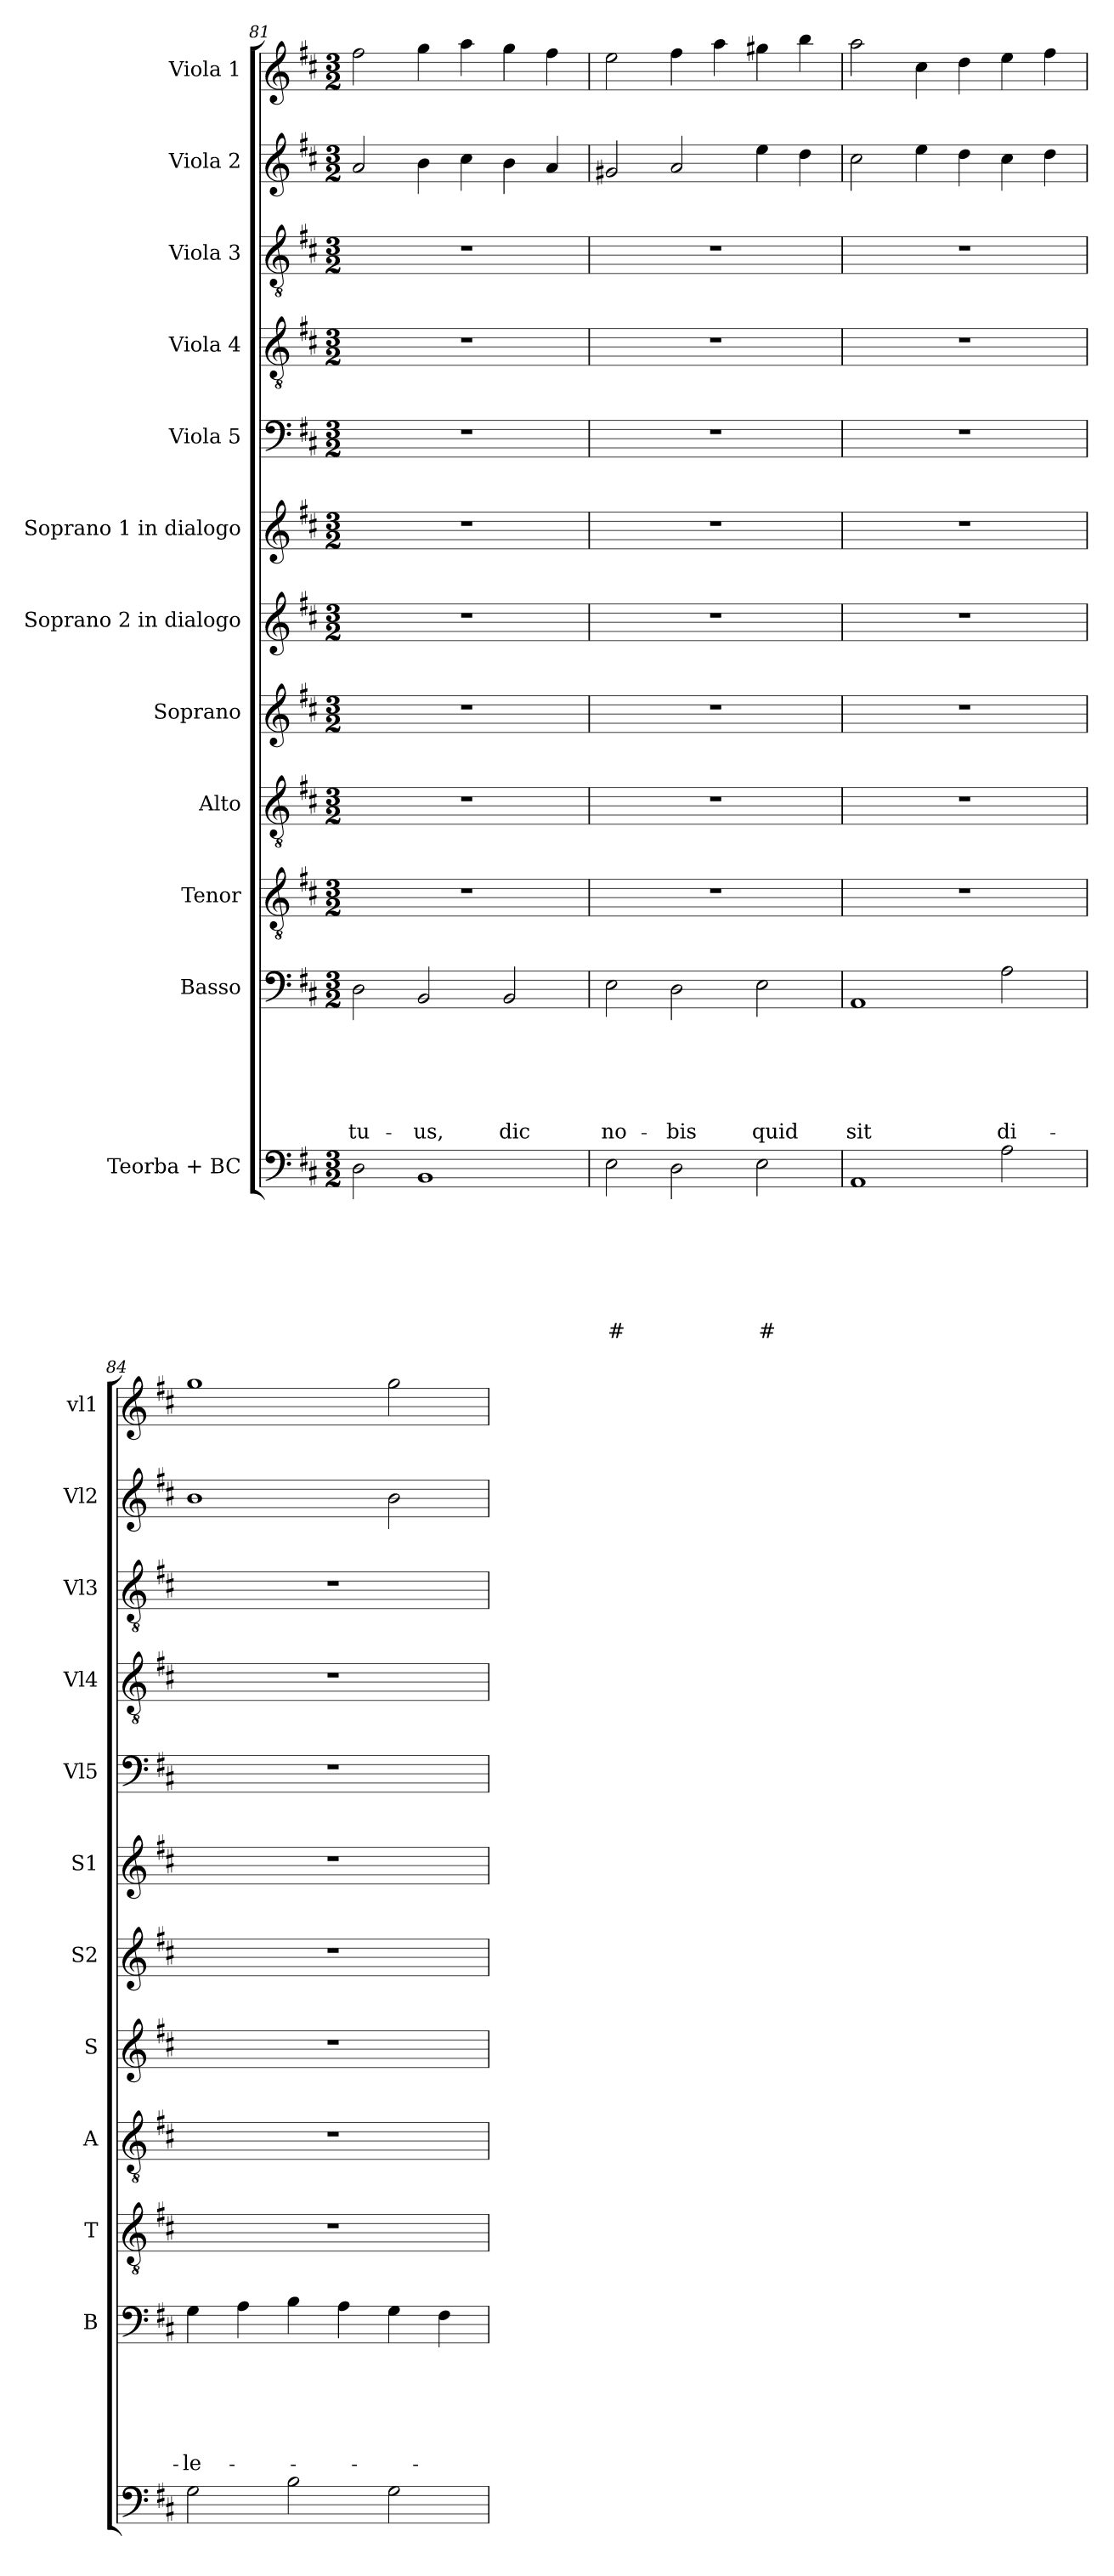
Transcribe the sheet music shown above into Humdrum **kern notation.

**kern	**text	**text	**text	**text	**text	**text	**text	**kern	**text	**text	**text	**text	**text	**text	**kern	**kern	**kern	**kern	**kern	**kern	**kern	**kern	**kern	**kern
*part12	*part12	*part12	*part12	*part12	*part12	*part12	*part12	*part11	*part11	*part11	*part11	*part11	*part11	*part11	*part10	*part9	*part8	*part7	*part6	*part5	*part4	*part3	*part2	*part1
*staff12	*staff12	*staff12	*staff12	*staff12	*staff12	*staff12	*staff12	*staff11	*staff11	*staff11	*staff11	*staff11	*staff11	*staff11	*staff10	*staff9	*staff8	*staff7	*staff6	*staff5	*staff4	*staff3	*staff2	*staff1
*I"Teorba + BC	*	*	*	*	*	*	*	*I"Basso	*	*	*	*	*	*	*I"Tenor	*I"Alto	*I"Soprano	*I"Soprano 2 in dialogo	*I"Soprano 1 in dialogo	*I"Viola 5	*I"Viola 4	*I"Viola 3	*I"Viola 2	*I"Viola 1
*	*	*	*	*	*	*	*	*I'B	*	*	*	*	*	*	*I'T	*I'A	*I'S	*I'S2	*I'S1	*I'Vl5	*I'Vl4	*I'Vl3	*I'Vl2	*I'vl1
*clefF4	*	*	*	*	*	*	*	*clefF4	*	*	*	*	*	*	*clefGv2	*clefGv2	*clefG2	*clefG2	*clefG2	*clefF4	*clefGv2	*clefGv2	*clefG2	*clefG2
*k[f#c#]	*	*	*	*	*	*	*	*k[f#c#]	*	*	*	*	*	*	*k[f#c#]	*k[f#c#]	*k[f#c#]	*k[f#c#]	*k[f#c#]	*k[f#c#]	*k[f#c#]	*k[f#c#]	*k[f#c#]	*k[f#c#]
*D:	*	*	*	*	*	*	*	*D:	*	*	*	*	*	*	*D:	*D:	*D:	*D:	*D:	*D:	*D:	*D:	*D:	*D:
*M3/2	*	*	*	*	*	*	*	*M3/2	*	*	*	*	*	*	*M3/2	*M3/2	*M3/2	*M3/2	*M3/2	*M3/2	*M3/2	*M3/2	*M3/2	*M3/2
=81	=81	=81	=81	=81	=81	=81	=81	=81	=81	=81	=81	=81	=81	=81	=81	=81	=81	=81	=81	=81	=81	=81	=81	=81
!	!	!	!	!	!	!	!	!	!	!	!	!	!	!LO:LY:b	!	!	!	!	!	!	!	!	!	!
2D\	.	.	.	.	.	.	.	2D\	.	.	.	.	.	tu-	1.r	1.r	1.r	1.r	1.r	1.r	1.r	1.r	2a/	2ff#\
!	!	!	!	!	!	!	!	!	!	!	!	!	!	!LO:LY:b	!	!	!	!	!	!	!	!	!	!
1BB	.	.	.	.	.	.	.	2BB/	.	.	.	.	.	-us,	.	.	.	.	.	.	.	.	4b\	4gg\
.	.	.	.	.	.	.	.	.	.	.	.	.	.	.	.	.	.	.	.	.	.	.	4cc#\	4aa\
!	!	!	!	!	!	!	!	!	!	!	!	!	!	!LO:LY:b	!	!	!	!	!	!	!	!	!	!
.	.	.	.	.	.	.	.	2BB/	.	.	.	.	.	dic	.	.	.	.	.	.	.	.	4b\	4gg\
.	.	.	.	.	.	.	.	.	.	.	.	.	.	.	.	.	.	.	.	.	.	.	4a/	4ff#\
=82	=82	=82	=82	=82	=82	=82	=82	=82	=82	=82	=82	=82	=82	=82	=82	=82	=82	=82	=82	=82	=82	=82	=82	=82
!	!	!	!	!	!	!	!LO:LY:b	!	!	!	!	!	!	!LO:LY:b	!	!	!	!	!	!	!	!	!	!
2E\	.	.	.	.	.	.	#	2E\	.	.	.	.	.	no-	1.r	1.r	1.r	1.r	1.r	1.r	1.r	1.r	2g#X/	2ee\
!	!	!	!	!	!	!	!	!	!	!	!	!	!	!LO:LY:b	!	!	!	!	!	!	!	!	!	!
2D\	.	.	.	.	.	.	.	2D\	.	.	.	.	.	-bis	.	.	.	.	.	.	.	.	2a/	4ff#\
.	.	.	.	.	.	.	.	.	.	.	.	.	.	.	.	.	.	.	.	.	.	.	.	4aa\
!	!	!	!	!	!	!	!LO:LY:b	!	!	!	!	!	!	!LO:LY:b	!	!	!	!	!	!	!	!	!	!
2E\	.	.	.	.	.	.	#	2E\	.	.	.	.	.	quid	.	.	.	.	.	.	.	.	4ee\	4gg#X\
.	.	.	.	.	.	.	.	.	.	.	.	.	.	.	.	.	.	.	.	.	.	.	4dd\	4bb\
!!LO:LB:g=z
=83	=83	=83	=83	=83	=83	=83	=83	=83	=83	=83	=83	=83	=83	=83	=83	=83	=83	=83	=83	=83	=83	=83	=83	=83
!	!	!	!	!	!	!	!	!	!	!	!	!	!	!LO:LY:b	!	!	!	!	!	!	!	!	!	!
1AA	.	.	.	.	.	.	.	1AA	.	.	.	.	.	sit	1.r	1.r	1.r	1.r	1.r	1.r	1.r	1.r	2cc#\	2aa\
.	.	.	.	.	.	.	.	.	.	.	.	.	.	.	.	.	.	.	.	.	.	.	4ee\	4cc#\
.	.	.	.	.	.	.	.	.	.	.	.	.	.	.	.	.	.	.	.	.	.	.	4dd\	4dd\
!	!	!	!	!	!	!	!	!	!	!	!	!	!	!LO:LY:b	!	!	!	!	!	!	!	!	!	!
2A\	.	.	.	.	.	.	.	2A\	.	.	.	.	.	di-	.	.	.	.	.	.	.	.	4cc#\	4ee\
.	.	.	.	.	.	.	.	.	.	.	.	.	.	.	.	.	.	.	.	.	.	.	4dd\	4ff#\
=84	=84	=84	=84	=84	=84	=84	=84	=84	=84	=84	=84	=84	=84	=84	=84	=84	=84	=84	=84	=84	=84	=84	=84	=84
!	!	!	!	!	!	!	!	!	!	!	!	!	!	!LO:LY:b	!	!	!	!	!	!	!	!	!	!
2G\	.	.	.	.	.	.	.	4G\	.	.	.	.	.	-le-	1.r	1.r	1.r	1.r	1.r	1.r	1.r	1.r	1b	1gg
.	.	.	.	.	.	.	.	4A\	.	.	.	.	.	.	.	.	.	.	.	.	.	.	.	.
2B\	.	.	.	.	.	.	.	4B\	.	.	.	.	.	.	.	.	.	.	.	.	.	.	.	.
.	.	.	.	.	.	.	.	4A\	.	.	.	.	.	.	.	.	.	.	.	.	.	.	.	.
2G\	.	.	.	.	.	.	.	4G\	.	.	.	.	.	.	.	.	.	.	.	.	.	.	2b\	2gg\
.	.	.	.	.	.	.	.	4F#\	.	.	.	.	.	.	.	.	.	.	.	.	.	.	.	.
=	=	=	=	=	=	=	=	=	=	=	=	=	=	=	=	=	=	=	=	=	=	=	=	=
*-	*-	*-	*-	*-	*-	*-	*-	*-	*-	*-	*-	*-	*-	*-	*-	*-	*-	*-	*-	*-	*-	*-	*-	*-
